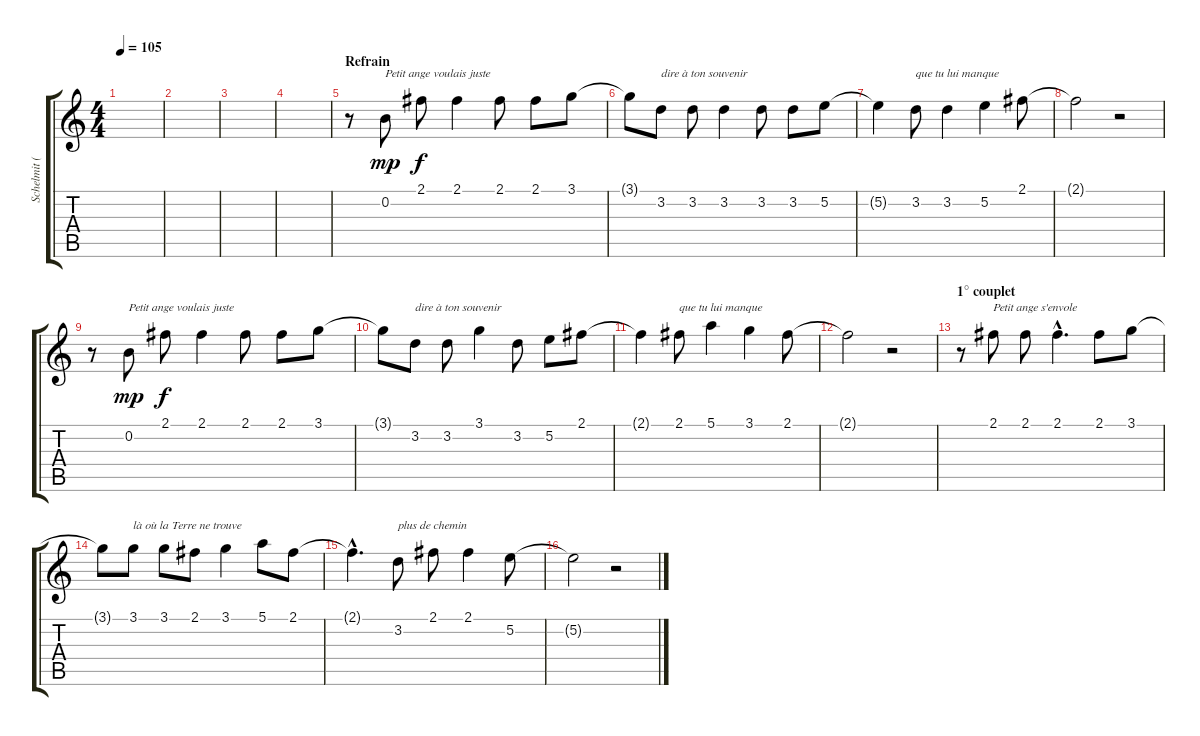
\track ("Schelmit (voix)" "Schelmit (") {instrument electricguitarjazz}
\staff {score tabs}
\tuning (E4 B3 G3 D3 A2 E2) {hide}
\ts (4 4)
\tempo 105
\clef g2
\ks c
|
|
|
|
\section ("" "Refrain")
r.8 0.2.8{txt "Petit ange voulais juste" dy mp} 2.1.8{dy f} 2.1.4 2.1.8 2.1.8 3.1.8 |
3.1{t}.8 3.2.8{txt "dire à ton souvenir"} 3.2.8 3.2.4 3.2.8 3.2.8 5.2.8 |
5.2{t}.4 3.2.8{txt "que tu lui manque"} 3.2.4 5.2.4 2.1.8 |
2.1{t}.2 r.2 |
r.8 0.2.8{txt "Petit ange voulais juste" dy mp} 2.1.8{dy f} 2.1.4 2.1.8 2.1.8 3.1.8 |
3.1{t}.8 3.2.8{txt "dire à ton souvenir"} 3.2.8 3.1.4 3.2.8 5.2.8 2.1.8 |
2.1{t}.4 2.1.8{txt "que tu lui manque"} 5.1.4 3.1.4 2.1.8 |
2.1{t}.2 r.2 |
\section ("" "1° couplet")
r.8 2.1.8{txt "Petit ange s'envole"} 2.1.8 2.1{hac}.4{d} 2.1.8 3.1.8 |
3.1{t}.8 3.1.8{txt "là où la Terre ne trouve"} 3.1.8 2.1.8 3.1.4 5.1.8 2.1.8 |
2.1{hac t}.4{d} 3.2.8{txt "plus de chemin"} 2.1.8 2.1.4 5.2.8 |
5.2{t}.2 r.2
